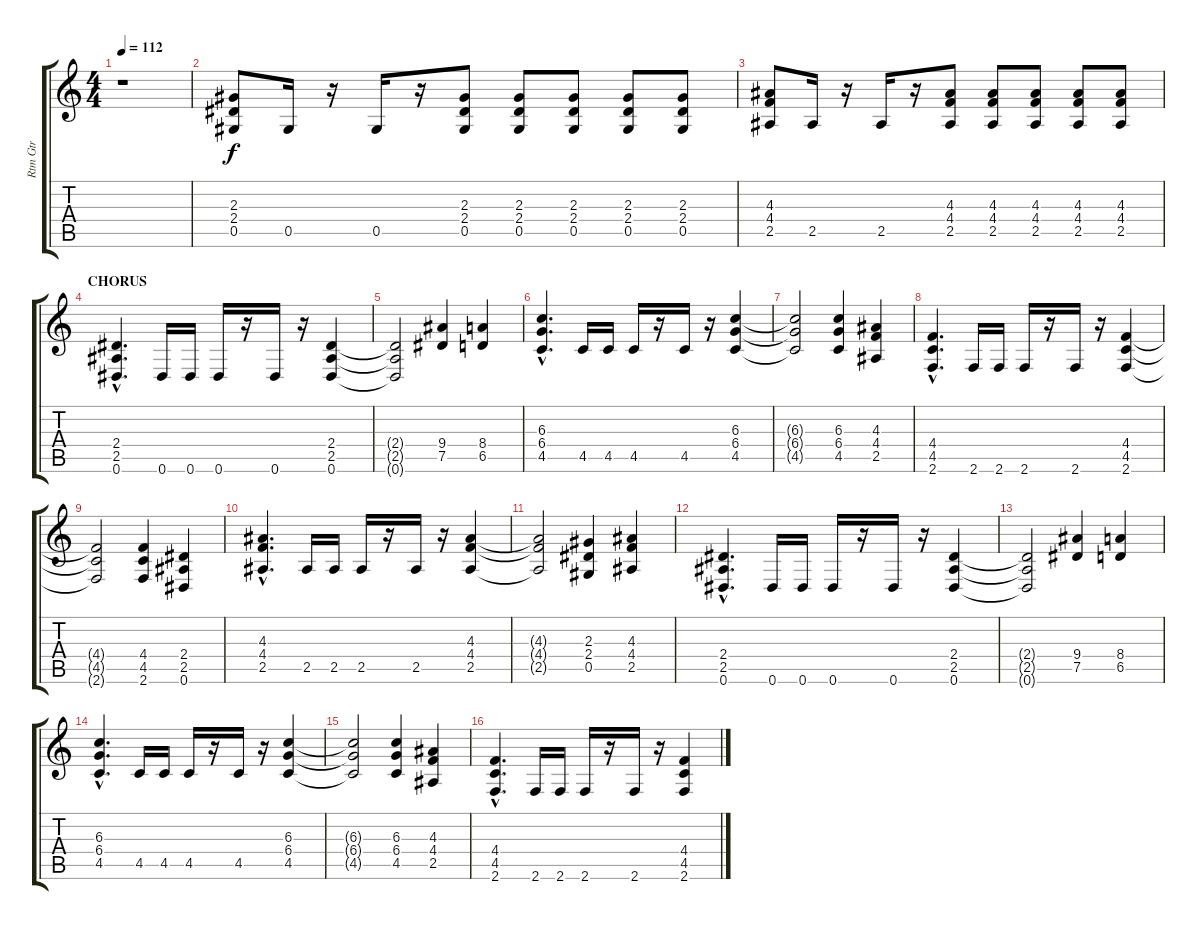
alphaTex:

\track ("Rtm Gtr" "Rtm Gtr") {instrument distortionguitar}
\staff {score tabs}
\tuning (Eb4 Bb3 Gb3 Db3 Ab2 Eb2) {hide}
\ts (4 4)
\tempo 112
\clef g2
\ks c
r.1{dy f} |
(2.3 2.4 0.5).8{volume 13} 0.5.16 r.16 0.5.16 r.16 (2.3 2.4 0.5).8 (2.3 2.4 0.5).8 (2.3 2.4 0.5).8 (2.3 2.4 0.5).8 (2.3 2.4 0.5).8 |
(4.3 4.4 2.5).8 2.5.16 r.16 2.5.16 r.16 (4.3 4.4 2.5).8 (4.3 4.4 2.5).8 (4.3 4.4 2.5).8 (4.3 4.4 2.5).8 (4.3 4.4 2.5).8 |
\section ("" "CHORUS")
(2.4{hac} 2.5{hac} 0.6{hac}).4{d} 0.6.16 0.6.16 0.6.16 r.16 0.6.16 r.16 (2.4 2.5 0.6).4 |
(2.4{t} 2.5{t} 0.6{t}).2 (9.4 7.5).4 (8.4 6.5).4 |
(6.3{hac} 6.4{hac} 4.5{hac}).4{d} 4.5.16 4.5.16 4.5.16 r.16 4.5.16 r.16 (6.3 6.4 4.5).4 |
(6.3{t} 6.4{t} 4.5{t}).2 (6.3 6.4 4.5).4 (4.3 4.4 2.5).4 |
(4.4{hac} 4.5{hac} 2.6{hac}).4{d} 2.6.16 2.6.16 2.6.16 r.16 2.6.16 r.16 (4.4 4.5 2.6).4 |
(4.4{t} 4.5{t} 2.6{t}).2 (4.4 4.5 2.6).4 (2.4 2.5 0.6).4 |
(4.3{hac} 4.4{hac} 2.5{hac}).4{d} 2.5.16 2.5.16 2.5.16 r.16 2.5.16 r.16 (4.3 4.4 2.5).4 |
(4.3{t} 4.4{t} 2.5{t}).2 (2.3 2.4 0.5).4 (4.3 4.4 2.5).4 |
(2.4{hac} 2.5{hac} 0.6{hac}).4{d} 0.6.16 0.6.16 0.6.16 r.16 0.6.16 r.16 (2.4 2.5 0.6).4 |
(2.4{t} 2.5{t} 0.6{t}).2 (9.4 7.5).4 (8.4 6.5).4 |
(6.3{hac} 6.4{hac} 4.5{hac}).4{d} 4.5.16 4.5.16 4.5.16 r.16 4.5.16 r.16 (6.3 6.4 4.5).4 |
(6.3{t} 6.4{t} 4.5{t}).2 (6.3 6.4 4.5).4 (4.3 4.4 2.5).4 |
(4.4{hac} 4.5{hac} 2.6{hac}).4{d} 2.6.16 2.6.16 2.6.16 r.16 2.6.16 r.16 (4.4 4.5 2.6).4
